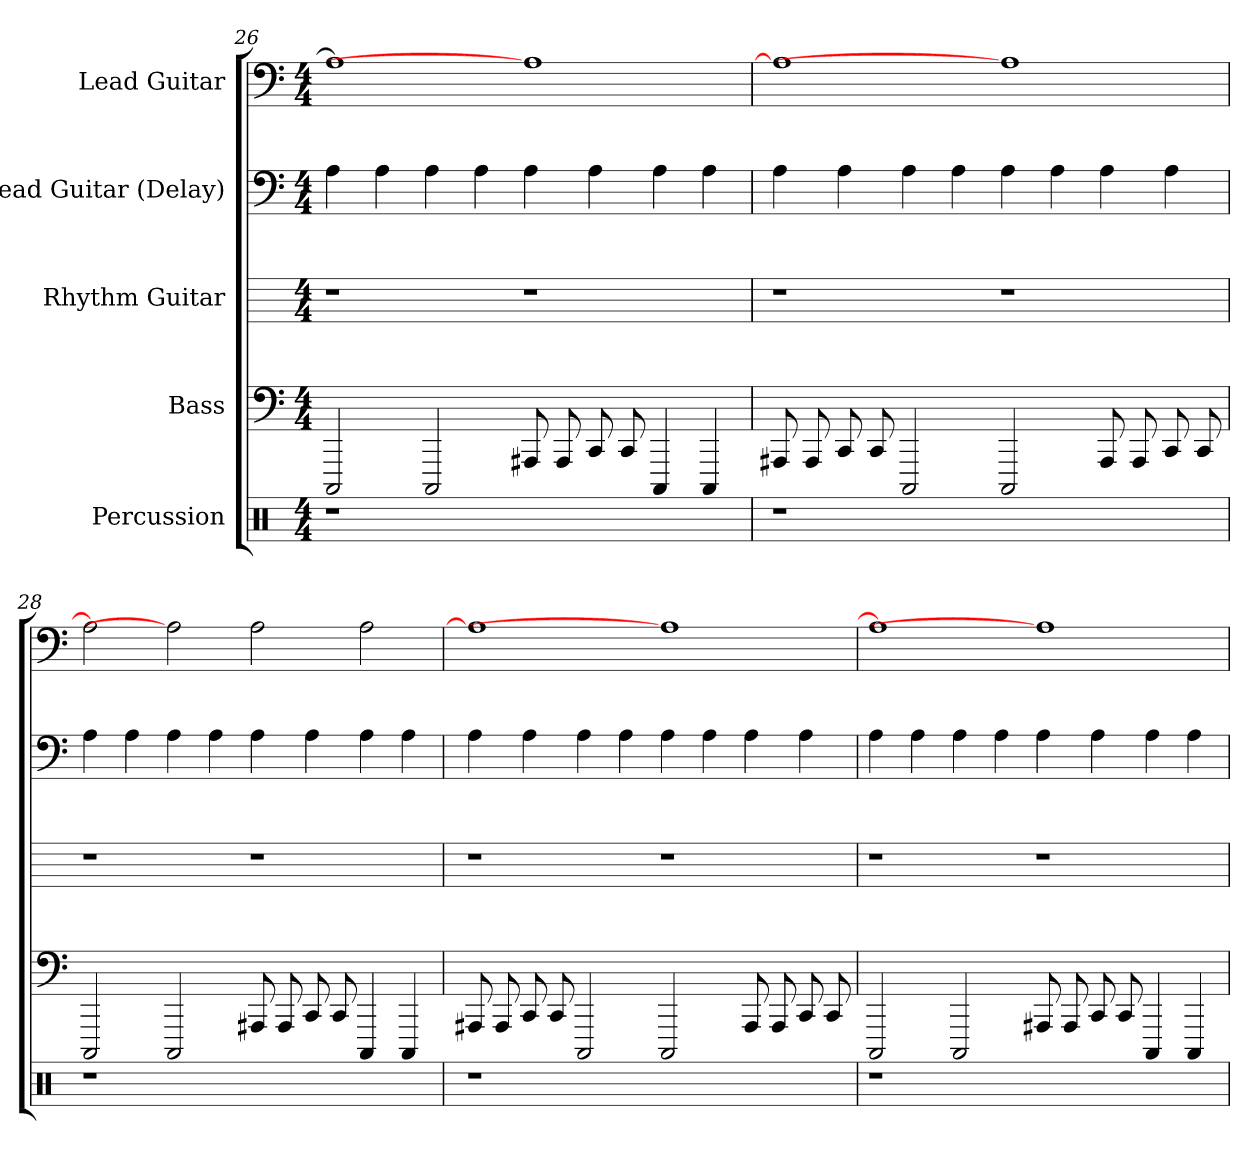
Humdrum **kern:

**kern	**kern	**kern	**kern	**kern
*part5	*part4	*part3	*part2	*part1
*staff5	*staff4	*staff3	*staff2	*staff1
*I"Percussion	*I"Bass	*I"Rhythm Guitar	*I"Lead Guitar (Delay)	*I"Lead Guitar
*clefX	*	*	*	*
*k[]	*k[]	*k[]	*k[]	*k[]
*M4/4	*M4/4	*M4/4	*M4/4	*M4/4
=26	=26	=26	=26	=26
1r	2CCC	1r	4A	1A]
.	.	.	4A	.
.	2CCC	.	4A	.
.	.	.	4A	.
1ryy	8AAA#	1r	4A	1A]
.	8AAA#	.	.	.
.	8CC	.	4A	.
.	8CC	.	.	.
.	4CCC	.	4A	.
.	4CCC	.	4A	.
=27	=27	=27	=27	=27
1r	8AAA#	1r	4A	1A]
.	8AAA#	.	.	.
.	8CC	.	4A	.
.	8CC	.	.	.
.	2CCC	.	4A	.
.	.	.	4A	.
1ryy	2CCC	1r	4A	1A]
.	.	.	4A	.
.	8AAA#	.	4A	.
.	8AAA#	.	.	.
.	8CC	.	4A	.
.	8CC	.	.	.
=28	=28	=28	=28	=28
1r	2CCC	1r	4A	2A]
.	.	.	4A	.
.	2CCC	.	4A	2A]
.	.	.	4A	.
1ryy	8AAA#	1r	4A	2A
.	8AAA#	.	.	.
.	8CC	.	4A	.
.	8CC	.	.	.
.	4CCC	.	4A	2A
.	4CCC	.	4A	.
=29	=29	=29	=29	=29
1r	8AAA#	1r	4A	1A]
.	8AAA#	.	.	.
.	8CC	.	4A	.
.	8CC	.	.	.
.	2CCC	.	4A	.
.	.	.	4A	.
1ryy	2CCC	1r	4A	1A]
.	.	.	4A	.
.	8AAA#	.	4A	.
.	8AAA#	.	.	.
.	8CC	.	4A	.
.	8CC	.	.	.
=30	=30	=30	=30	=30
1r	2CCC	1r	4A	1A]
.	.	.	4A	.
.	2CCC	.	4A	.
.	.	.	4A	.
1ryy	8AAA#	1r	4A	1A]
.	8AAA#	.	.	.
.	8CC	.	4A	.
.	8CC	.	.	.
.	4CCC	.	4A	.
.	4CCC	.	4A	.
=	=	=	=	=
*-	*-	*-	*-	*-
